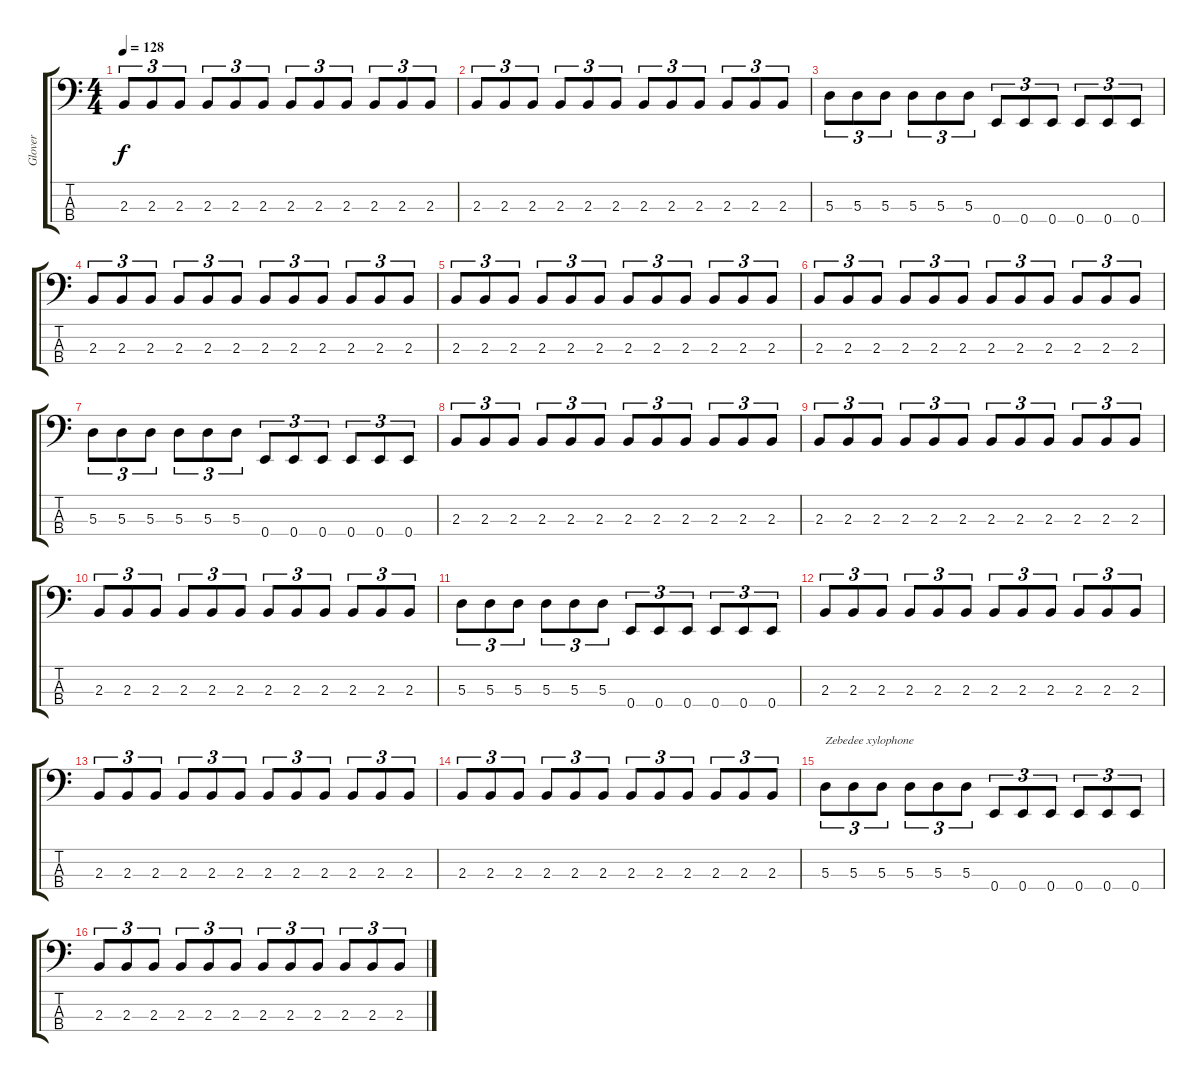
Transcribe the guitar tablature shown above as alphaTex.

\track ("Glover" "Glover") {instrument electricbassfinger}
\staff {score tabs}
\tuning (G2 D2 A1 E1) {hide}
\ts (4 4)
\tempo 128
\clef f4
\ks c
2.3.8{tu (3 2) dy f} 2.3.8{tu (3 2)} 2.3.8{tu (3 2)} 2.3.8{tu (3 2)} 2.3.8{tu (3 2)} 2.3.8{tu (3 2)} 2.3.8{tu (3 2)} 2.3.8{tu (3 2)} 2.3.8{tu (3 2)} 2.3.8{tu (3 2)} 2.3.8{tu (3 2)} 2.3.8{tu (3 2)} |
2.3.8{tu (3 2)} 2.3.8{tu (3 2)} 2.3.8{tu (3 2)} 2.3.8{tu (3 2)} 2.3.8{tu (3 2)} 2.3.8{tu (3 2)} 2.3.8{tu (3 2)} 2.3.8{tu (3 2)} 2.3.8{tu (3 2)} 2.3.8{tu (3 2)} 2.3.8{tu (3 2)} 2.3.8{tu (3 2)} |
5.3.8{tu (3 2)} 5.3.8{tu (3 2)} 5.3.8{tu (3 2)} 5.3.8{tu (3 2)} 5.3.8{tu (3 2)} 5.3.8{tu (3 2)} 0.4.8{tu (3 2)} 0.4.8{tu (3 2)} 0.4.8{tu (3 2)} 0.4.8{tu (3 2)} 0.4.8{tu (3 2)} 0.4.8{tu (3 2)} |
2.3.8{tu (3 2)} 2.3.8{tu (3 2)} 2.3.8{tu (3 2)} 2.3.8{tu (3 2)} 2.3.8{tu (3 2)} 2.3.8{tu (3 2)} 2.3.8{tu (3 2)} 2.3.8{tu (3 2)} 2.3.8{tu (3 2)} 2.3.8{tu (3 2)} 2.3.8{tu (3 2)} 2.3.8{tu (3 2)} |
2.3.8{tu (3 2)} 2.3.8{tu (3 2)} 2.3.8{tu (3 2)} 2.3.8{tu (3 2)} 2.3.8{tu (3 2)} 2.3.8{tu (3 2)} 2.3.8{tu (3 2)} 2.3.8{tu (3 2)} 2.3.8{tu (3 2)} 2.3.8{tu (3 2)} 2.3.8{tu (3 2)} 2.3.8{tu (3 2)} |
2.3.8{tu (3 2)} 2.3.8{tu (3 2)} 2.3.8{tu (3 2)} 2.3.8{tu (3 2)} 2.3.8{tu (3 2)} 2.3.8{tu (3 2)} 2.3.8{tu (3 2)} 2.3.8{tu (3 2)} 2.3.8{tu (3 2)} 2.3.8{tu (3 2)} 2.3.8{tu (3 2)} 2.3.8{tu (3 2)} |
5.3.8{tu (3 2)} 5.3.8{tu (3 2)} 5.3.8{tu (3 2)} 5.3.8{tu (3 2)} 5.3.8{tu (3 2)} 5.3.8{tu (3 2)} 0.4.8{tu (3 2)} 0.4.8{tu (3 2)} 0.4.8{tu (3 2)} 0.4.8{tu (3 2)} 0.4.8{tu (3 2)} 0.4.8{tu (3 2)} |
2.3.8{tu (3 2)} 2.3.8{tu (3 2)} 2.3.8{tu (3 2)} 2.3.8{tu (3 2)} 2.3.8{tu (3 2)} 2.3.8{tu (3 2)} 2.3.8{tu (3 2)} 2.3.8{tu (3 2)} 2.3.8{tu (3 2)} 2.3.8{tu (3 2)} 2.3.8{tu (3 2)} 2.3.8{tu (3 2)} |
2.3.8{tu (3 2)} 2.3.8{tu (3 2)} 2.3.8{tu (3 2)} 2.3.8{tu (3 2)} 2.3.8{tu (3 2)} 2.3.8{tu (3 2)} 2.3.8{tu (3 2)} 2.3.8{tu (3 2)} 2.3.8{tu (3 2)} 2.3.8{tu (3 2)} 2.3.8{tu (3 2)} 2.3.8{tu (3 2)} |
2.3.8{tu (3 2)} 2.3.8{tu (3 2)} 2.3.8{tu (3 2)} 2.3.8{tu (3 2)} 2.3.8{tu (3 2)} 2.3.8{tu (3 2)} 2.3.8{tu (3 2)} 2.3.8{tu (3 2)} 2.3.8{tu (3 2)} 2.3.8{tu (3 2)} 2.3.8{tu (3 2)} 2.3.8{tu (3 2)} |
5.3.8{tu (3 2)} 5.3.8{tu (3 2)} 5.3.8{tu (3 2)} 5.3.8{tu (3 2)} 5.3.8{tu (3 2)} 5.3.8{tu (3 2)} 0.4.8{tu (3 2)} 0.4.8{tu (3 2)} 0.4.8{tu (3 2)} 0.4.8{tu (3 2)} 0.4.8{tu (3 2)} 0.4.8{tu (3 2)} |
2.3.8{tu (3 2)} 2.3.8{tu (3 2)} 2.3.8{tu (3 2)} 2.3.8{tu (3 2)} 2.3.8{tu (3 2)} 2.3.8{tu (3 2)} 2.3.8{tu (3 2)} 2.3.8{tu (3 2)} 2.3.8{tu (3 2)} 2.3.8{tu (3 2)} 2.3.8{tu (3 2)} 2.3.8{tu (3 2)} |
2.3.8{tu (3 2)} 2.3.8{tu (3 2)} 2.3.8{tu (3 2)} 2.3.8{tu (3 2)} 2.3.8{tu (3 2)} 2.3.8{tu (3 2)} 2.3.8{tu (3 2)} 2.3.8{tu (3 2)} 2.3.8{tu (3 2)} 2.3.8{tu (3 2)} 2.3.8{tu (3 2)} 2.3.8{tu (3 2)} |
2.3.8{tu (3 2)} 2.3.8{tu (3 2)} 2.3.8{tu (3 2)} 2.3.8{tu (3 2)} 2.3.8{tu (3 2)} 2.3.8{tu (3 2)} 2.3.8{tu (3 2)} 2.3.8{tu (3 2)} 2.3.8{tu (3 2)} 2.3.8{tu (3 2)} 2.3.8{tu (3 2)} 2.3.8{tu (3 2)} |
5.3.8{tu (3 2) txt "Zebedee xylophone"} 5.3.8{tu (3 2)} 5.3.8{tu (3 2)} 5.3.8{tu (3 2)} 5.3.8{tu (3 2)} 5.3.8{tu (3 2)} 0.4.8{tu (3 2)} 0.4.8{tu (3 2)} 0.4.8{tu (3 2)} 0.4.8{tu (3 2)} 0.4.8{tu (3 2)} 0.4.8{tu (3 2)} |
2.3.8{tu (3 2) volume 0} 2.3.8{tu (3 2)} 2.3.8{tu (3 2)} 2.3.8{tu (3 2)} 2.3.8{tu (3 2)} 2.3.8{tu (3 2)} 2.3.8{tu (3 2)} 2.3.8{tu (3 2)} 2.3.8{tu (3 2)} 2.3.8{tu (3 2)} 2.3.8{tu (3 2)} 2.3.8{tu (3 2)}
